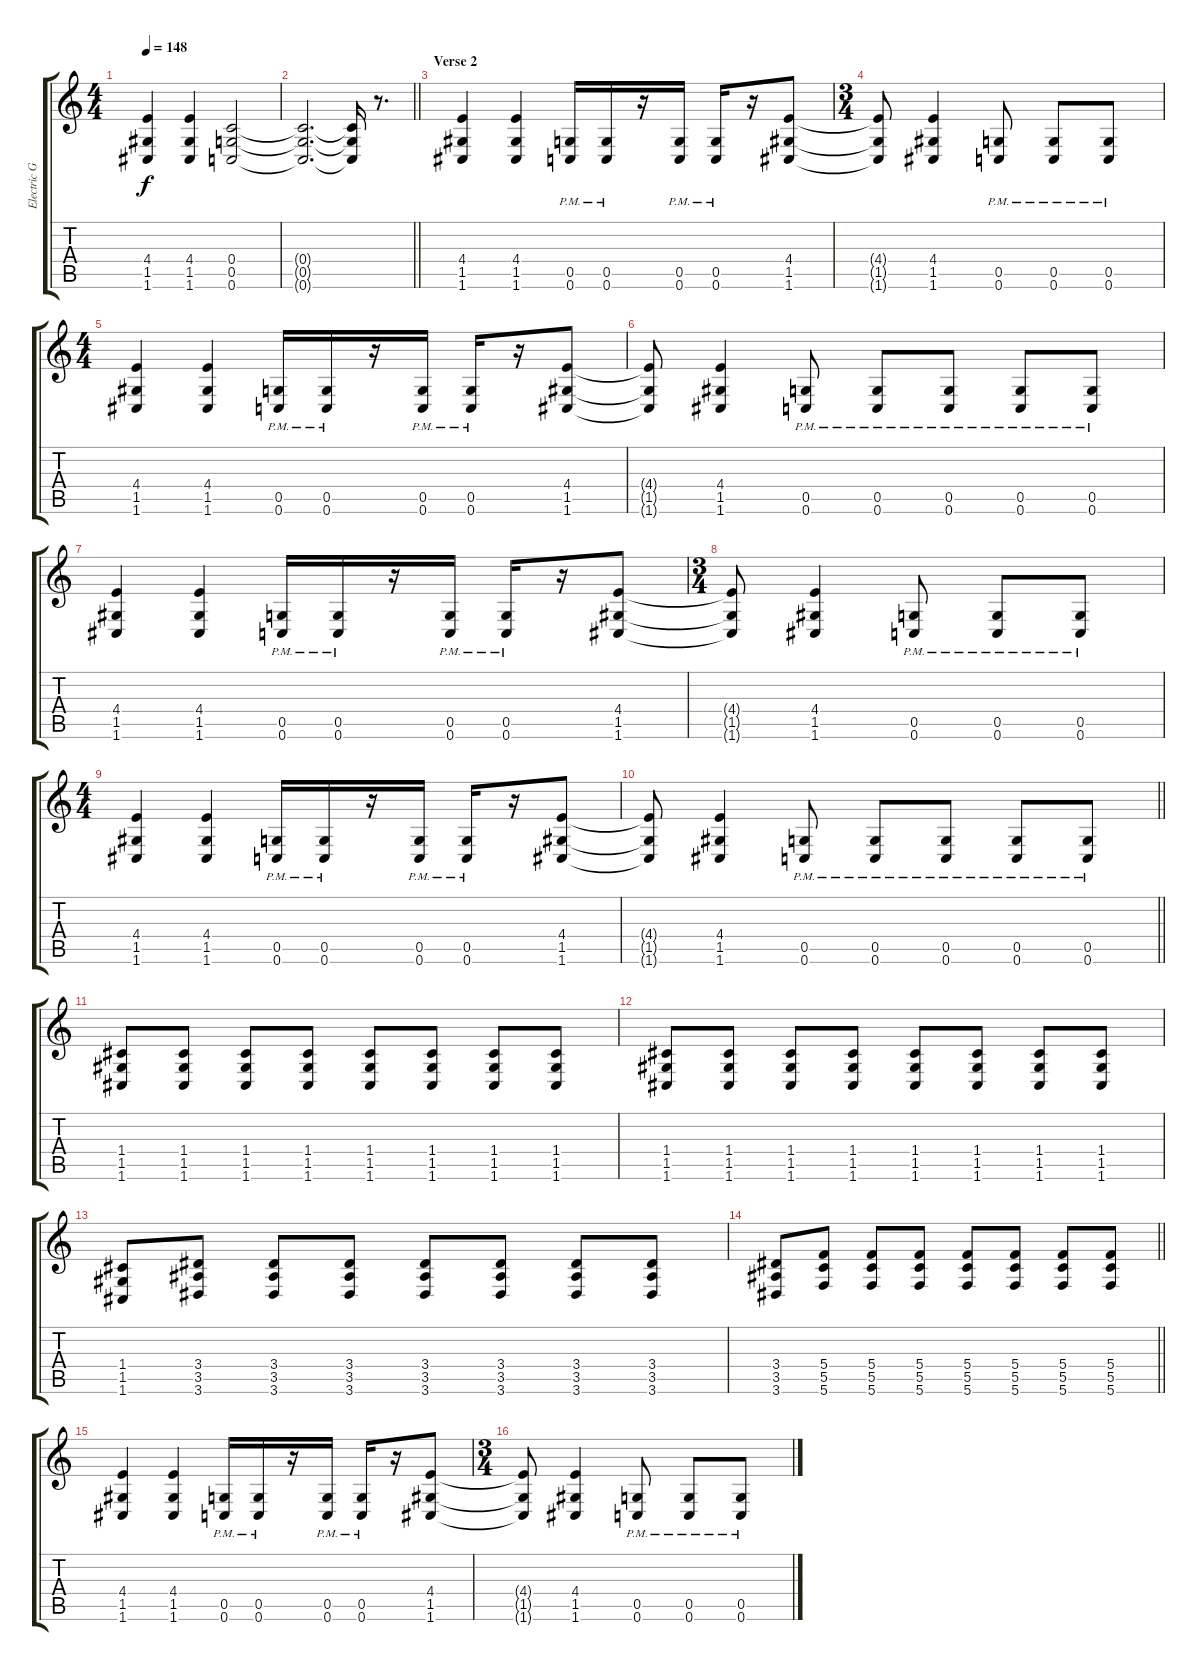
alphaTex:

\track ("Electric Guitar 1" "Electric G") {instrument distortionguitar}
\staff {score tabs}
\tuning (D4 A3 F3 C3 G2 C2) {hide}
\ts (4 4)
\section ("" "")
\tempo 148
\clef g2
\ks c
(4.4 1.5 1.6).4{dy f} (4.4 1.5 1.6).4 (0.4 0.5 0.6).2 |
\barLineRight lightlight
(0.4{t} 0.5{t} 0.6{t}).2{d} (0.4{t} 0.5{t} 0.6{t}).16 r.8{d} |
\section ("" "Verse 2")
(4.4 1.5 1.6).4 (4.4 1.5 1.6).4 (0.5{pm} 0.6{pm}).16 (0.5{pm} 0.6{pm}).16 r.16 (0.5{pm} 0.6{pm}).16 (0.5{pm} 0.6{pm}).16 r.16 (4.4 1.5 1.6).8 |
\ts (3 4)
(4.4{t} 1.5{t} 1.6{t}).8 (4.4 1.5 1.6).4 (0.5{pm} 0.6{pm}).8 (0.5{pm} 0.6{pm}).8 (0.5{pm} 0.6{pm}).8 |
\ts (4 4)
(4.4 1.5 1.6).4 (4.4 1.5 1.6).4 (0.5{pm} 0.6{pm}).16 (0.5{pm} 0.6{pm}).16 r.16 (0.5{pm} 0.6{pm}).16 (0.5{pm} 0.6{pm}).16 r.16 (4.4 1.5 1.6).8 |
(4.4{t} 1.5{t} 1.6{t}).8 (4.4 1.5 1.6).4 (0.5{pm} 0.6{pm}).8 (0.5{pm} 0.6{pm}).8 (0.5{pm} 0.6{pm}).8 (0.5{pm} 0.6{pm}).8 (0.5{pm} 0.6{pm}).8 |
(4.4 1.5 1.6).4 (4.4 1.5 1.6).4 (0.5{pm} 0.6{pm}).16 (0.5{pm} 0.6{pm}).16 r.16 (0.5{pm} 0.6{pm}).16 (0.5{pm} 0.6{pm}).16 r.16 (4.4 1.5 1.6).8 |
\ts (3 4)
(4.4{t} 1.5{t} 1.6{t}).8 (4.4 1.5 1.6).4 (0.5{pm} 0.6{pm}).8 (0.5{pm} 0.6{pm}).8 (0.5{pm} 0.6{pm}).8 |
\ts (4 4)
(4.4 1.5 1.6).4 (4.4 1.5 1.6).4 (0.5{pm} 0.6{pm}).16 (0.5{pm} 0.6{pm}).16 r.16 (0.5{pm} 0.6{pm}).16 (0.5{pm} 0.6{pm}).16 r.16 (4.4 1.5 1.6).8 |
\barLineRight lightlight
(4.4{t} 1.5{t} 1.6{t}).8 (4.4 1.5 1.6).4 (0.5{pm} 0.6{pm}).8 (0.5{pm} 0.6{pm}).8 (0.5{pm} 0.6{pm}).8 (0.5{pm} 0.6{pm}).8 (0.5{pm} 0.6{pm}).8 |
\section ("" "")
(1.4 1.5 1.6).8 (1.4 1.5 1.6).8 (1.4 1.5 1.6).8 (1.4 1.5 1.6).8 (1.4 1.5 1.6).8 (1.4 1.5 1.6).8 (1.4 1.5 1.6).8 (1.4 1.5 1.6).8 |
(1.4 1.5 1.6).8 (1.4 1.5 1.6).8 (1.4 1.5 1.6).8 (1.4 1.5 1.6).8 (1.4 1.5 1.6).8 (1.4 1.5 1.6).8 (1.4 1.5 1.6).8 (1.4 1.5 1.6).8 |
(1.4 1.5 1.6).8 (3.4 3.5 3.6).8 (3.4 3.5 3.6).8 (3.4 3.5 3.6).8 (3.4 3.5 3.6).8 (3.4 3.5 3.6).8 (3.4 3.5 3.6).8 (3.4 3.5 3.6).8 |
\barLineRight lightlight
(3.4 3.5 3.6).8 (5.4 5.5 5.6).8 (5.4 5.5 5.6).8 (5.4 5.5 5.6).8 (5.4 5.5 5.6).8 (5.4 5.5 5.6).8 (5.4 5.5 5.6).8 (5.4 5.5 5.6).8 |
\section ("" "")
(4.4 1.5 1.6).4 (4.4 1.5 1.6).4 (0.5{pm} 0.6{pm}).16 (0.5{pm} 0.6{pm}).16 r.16 (0.5{pm} 0.6{pm}).16 (0.5{pm} 0.6{pm}).16 r.16 (4.4 1.5 1.6).8 |
\ts (3 4)
(4.4{t} 1.5{t} 1.6{t}).8 (4.4 1.5 1.6).4 (0.5{pm} 0.6{pm}).8 (0.5{pm} 0.6{pm}).8 (0.5{pm} 0.6{pm}).8
